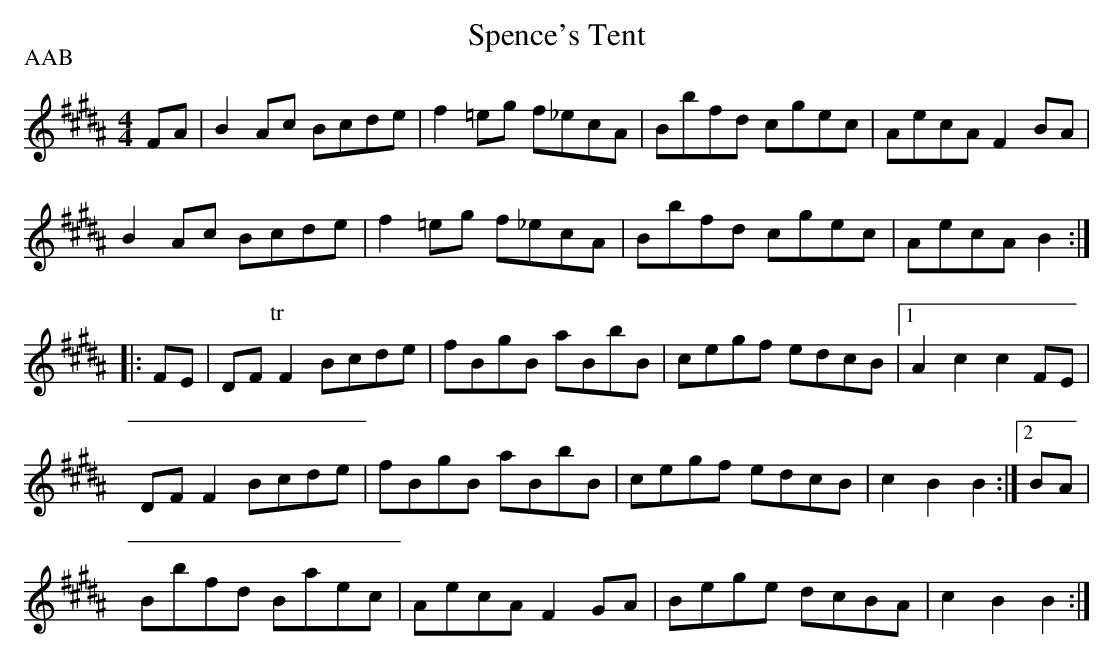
X:1
T:Spence's Tent
P:AAB
M:4/4
L:1/4
K:B
F/2A/2|BA/2c/2 B/2c/2d/2e/2|f=e/2g/2 f/2_e/2c/2A/2|B/2b/2f/2d/2 c/2g/2e/2c/2|\
A/2e/2c/2A/2 FB/2A/2|
BA/2c/2 B/2c/2d/2e/2|f=e/2g/2 f/2_e/2c/2A/2|B/2b/2f/2d/2 c/2g/2e/2c/2|\
A/2e/2c/2A/2 B::
F/2E/2|D/2F/2\
P:tr
F B/2c/2d/2e/2|f/2B/2g/2B/2 a/2B/2b/2B/2|c/2e/2g/2f/2 e/2d/2c/2B/2|\
[1Ac cF/2E/2|
D/2F/2F B/2c/2d/2e/2|f/2B/2g/2B/2 a/2B/2b/2B/2|c/2e/2g/2f/2 e/2d/2c/2B/2|cB B\
:|2B/2A/2|
B/2b/2f/2d/2 B/2a/2e/2c/2|A/2e/2c/2A/2 FG/2A/2|B/2e/2g/2e/2 d/2c/2B/2A/2|cB B\
:|
